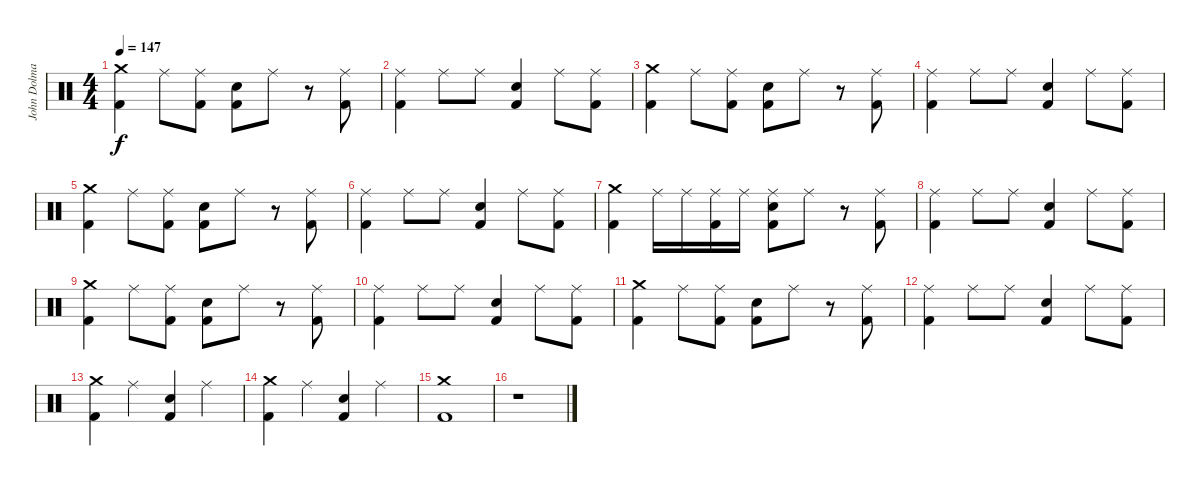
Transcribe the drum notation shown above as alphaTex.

\track ("John Dolmayan" "John Dolma") {instrument percussion}
\staff {score}
\articulation defaults
\ts (4 4)
\tempo 147
\clef neutral
\ks c
("Crash medium (hit)" "Kick (hit) 2").4{dy f} "Ride (middle)".8 ("Ride (middle)" "Kick (hit) 2").8 ("Electric Snare (hit)" "Kick (hit) 2").8 "Ride (middle)".8 r.8 ("Ride (middle)" "Kick (hit) 2").8 |
("Ride (middle)" "Kick (hit) 2").4 "Ride (middle)".8 "Ride (middle)".8 ("Electric Snare (hit)" "Kick (hit) 2").4 "Ride (middle)".8 ("Ride (middle)" "Kick (hit) 2").8 |
("Crash medium (hit)" "Kick (hit) 2").4 "Ride (middle)".8 ("Ride (middle)" "Kick (hit) 2").8 ("Electric Snare (hit)" "Kick (hit) 2").8 "Ride (middle)".8 r.8 ("Ride (middle)" "Kick (hit) 2").8 |
("Ride (middle)" "Kick (hit) 2").4 "Ride (middle)".8 "Ride (middle)".8 ("Electric Snare (hit)" "Kick (hit) 2").4 "Ride (middle)".8 ("Ride (middle)" "Kick (hit) 2").8 |
("Crash medium (hit)" "Kick (hit) 2").4 "Ride (middle)".8 ("Ride (middle)" "Kick (hit) 2").8 ("Electric Snare (hit)" "Kick (hit) 2").8 "Ride (middle)".8 r.8 ("Ride (middle)" "Kick (hit) 2").8 |
("Ride (middle)" "Kick (hit) 2").4 "Ride (middle)".8 "Ride (middle)".8 ("Electric Snare (hit)" "Kick (hit) 2").4 "Ride (middle)".8 ("Ride (middle)" "Kick (hit) 2").8 |
("Crash medium (hit)" "Kick (hit) 2").4 "Ride (middle)".16 "Ride (middle)".16 ("Ride (middle)" "Kick (hit) 2").16 "Ride (middle)".16 ("Electric Snare (hit)" "Ride (middle)" "Kick (hit) 2").8 "Ride (middle)".8 r.8 ("Ride (middle)" "Kick (hit) 2").8 |
("Ride (middle)" "Kick (hit) 2").4 "Ride (middle)".8 "Ride (middle)".8 ("Electric Snare (hit)" "Kick (hit) 2").4 "Ride (middle)".8 ("Ride (middle)" "Kick (hit) 2").8 |
("Crash medium (hit)" "Kick (hit) 2").4 "Ride (middle)".8 ("Ride (middle)" "Kick (hit) 2").8 ("Electric Snare (hit)" "Kick (hit) 2").8 "Ride (middle)".8 r.8 ("Ride (middle)" "Kick (hit) 2").8 |
("Ride (middle)" "Kick (hit) 2").4 "Ride (middle)".8 "Ride (middle)".8 ("Electric Snare (hit)" "Kick (hit) 2").4 "Ride (middle)".8 ("Ride (middle)" "Kick (hit) 2").8 |
("Crash medium (hit)" "Kick (hit) 2").4 "Ride (middle)".8 ("Ride (middle)" "Kick (hit) 2").8 ("Electric Snare (hit)" "Kick (hit) 2").8 "Ride (middle)".8 r.8 ("Ride (middle)" "Kick (hit) 2").8 |
("Ride (middle)" "Kick (hit) 2").4 "Ride (middle)".8 "Ride (middle)".8 ("Electric Snare (hit)" "Kick (hit) 2").4 "Ride (middle)".8 ("Ride (middle)" "Kick (hit) 2").8 |
("Crash medium (hit)" "Kick (hit) 2").4 "Ride (middle)".4 ("Electric Snare (hit)" "Kick (hit) 2").4 "Ride (middle)".4 |
("Crash medium (hit)" "Kick (hit) 2").4 "Ride (middle)".4 ("Electric Snare (hit)" "Kick (hit) 2").4 "Ride (middle)".4 |
("Crash medium (hit)" "Kick (hit) 2").1 |
r.1
